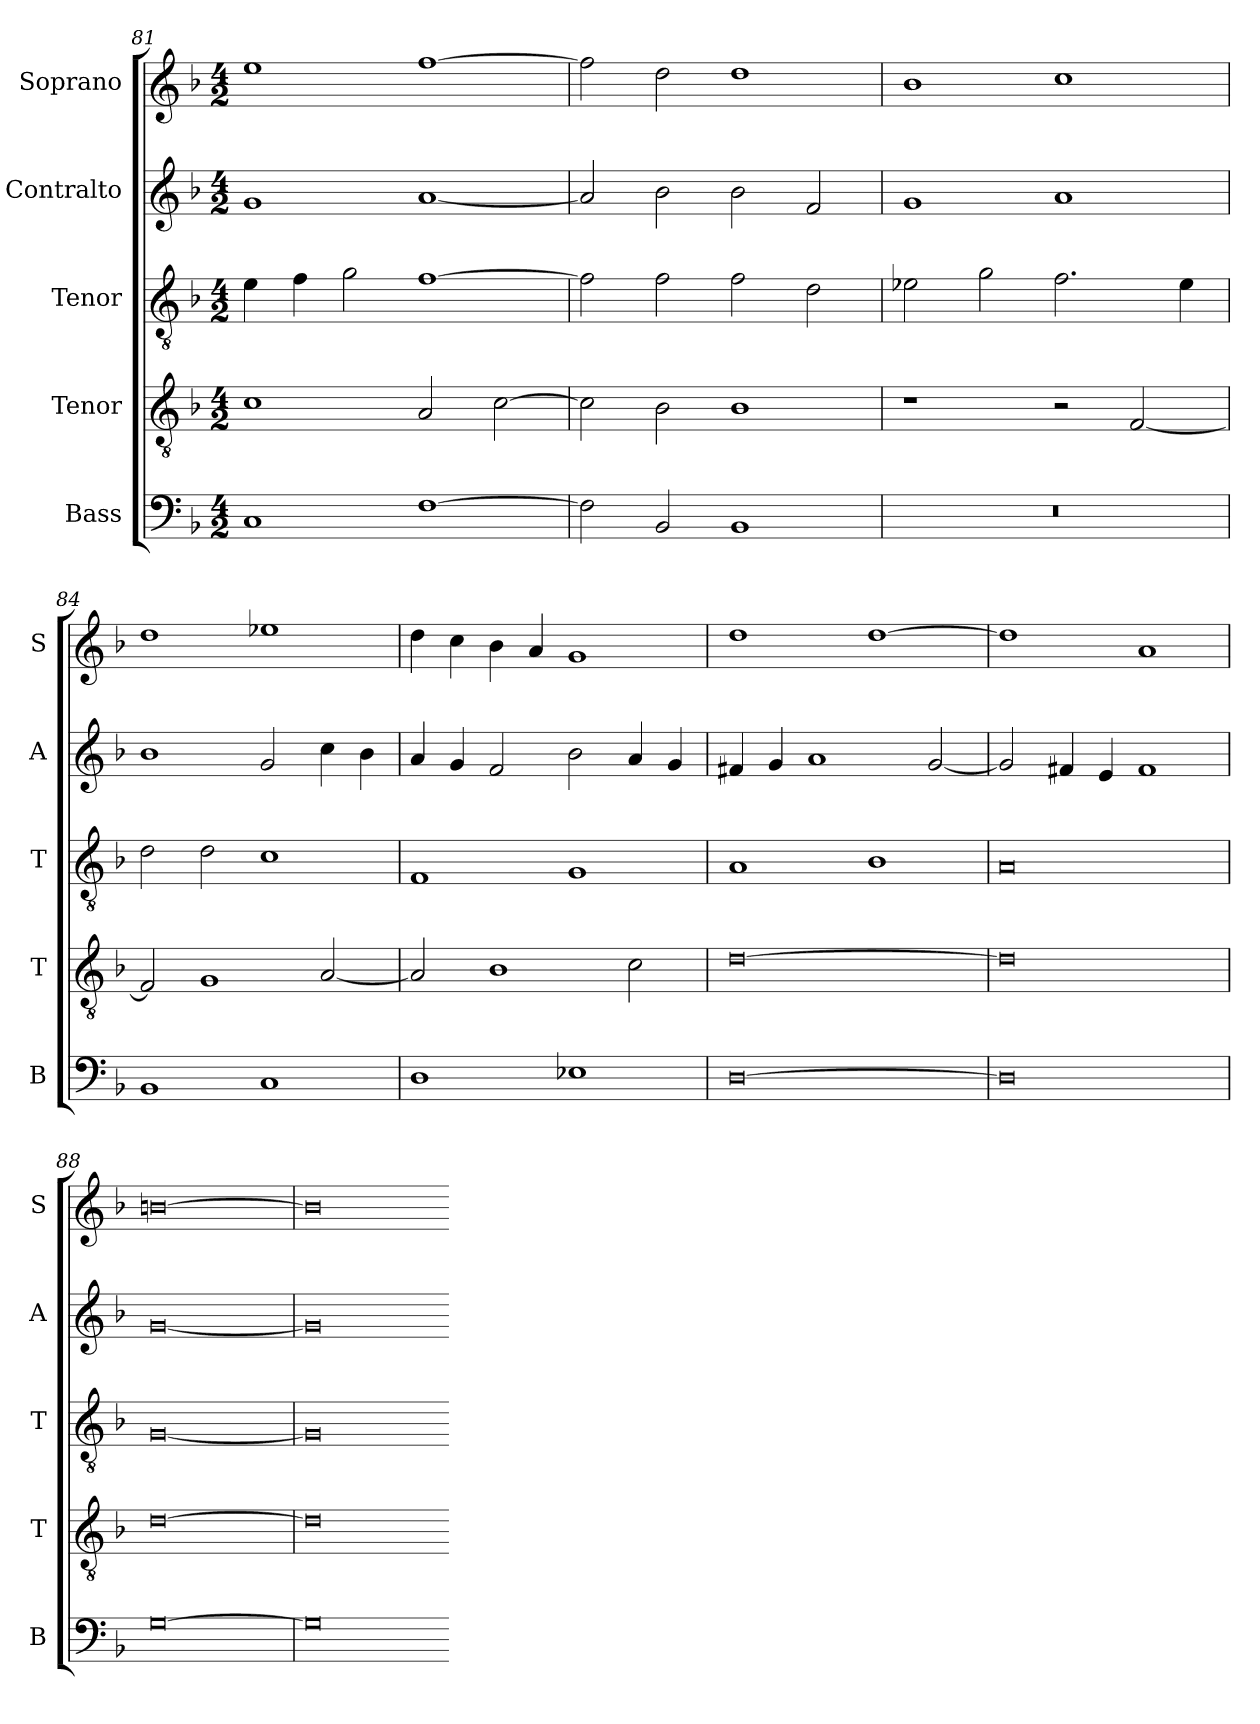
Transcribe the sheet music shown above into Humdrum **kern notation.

**kern	**kern	**kern	**kern	**kern
*part5	*part4	*part3	*part2	*part1
*staff5	*staff4	*staff3	*staff2	*staff1
*I"Bass	*I"Tenor	*I"Tenor	*I"Contralto	*I"Soprano
*I'B	*I'T	*I'T	*I'A	*I'S
*clefF4	*clefGv2	*clefGv2	*clefG2	*clefG2
*k[b-]	*k[b-]	*k[b-]	*k[b-]	*k[b-]
*G:dor	*G:dor	*G:dor	*G:dor	*G:dor
*M4/2	*M4/2	*M4/2	*M4/2	*M4/2
=81	=81	=81	=81	=81
1C	1c	4e	1g	1ee
.	.	4f	.	.
.	.	2g	.	.
[1F	2A	[1f	[1a	[1ff
.	[2c	.	.	.
=82	=82	=82	=82	=82
2F]	2c]	2f]	2a]	2ff]
2BB-	2B-	2f	2b-	2dd
1BB-	1B-	2f	2b-	1dd
.	.	2d	2f	.
=83	=83	=83	=83	=83
0r	1r	2e-X	1g	1b-
.	.	2g	.	.
.	2r	2.f	1a	1cc
.	[2F	.	.	.
.	.	4e-	.	.
=84	=84	=84	=84	=84
1BB-	2F]	2d	1b-	1dd
.	1G	2d	.	.
1C	.	1c	2g	1ee-X
.	[2A	.	4cc	.
.	.	.	4b-	.
=85	=85	=85	=85	=85
1D	2A]	1F	4a	4dd
.	.	.	4g	4cc
.	1B-	.	2f	4b-
.	.	.	.	4a
1E-X	.	1G	2b-	1g
.	2c	.	4a	.
.	.	.	4g	.
=86	=86	=86	=86	=86
[0D	[0d	1A	4f#X	1dd
.	.	.	4g	.
.	.	.	1a	.
.	.	1B-	.	[1dd
.	.	.	[2g	.
=87	=87	=87	=87	=87
0D]	0d]	0A	2g]	1dd]
.	.	.	4f#X	.
.	.	.	4e	.
.	.	.	1f#	1a
=88	=88	=88	=88	=88
[0G	[0d	[0G	[0g	[0bn
=89	=89	=89	=89	=89
0G]	0d]	0G]	0g]	0b]
=-	=-	=-	=-	=-
*-	*-	*-	*-	*-
